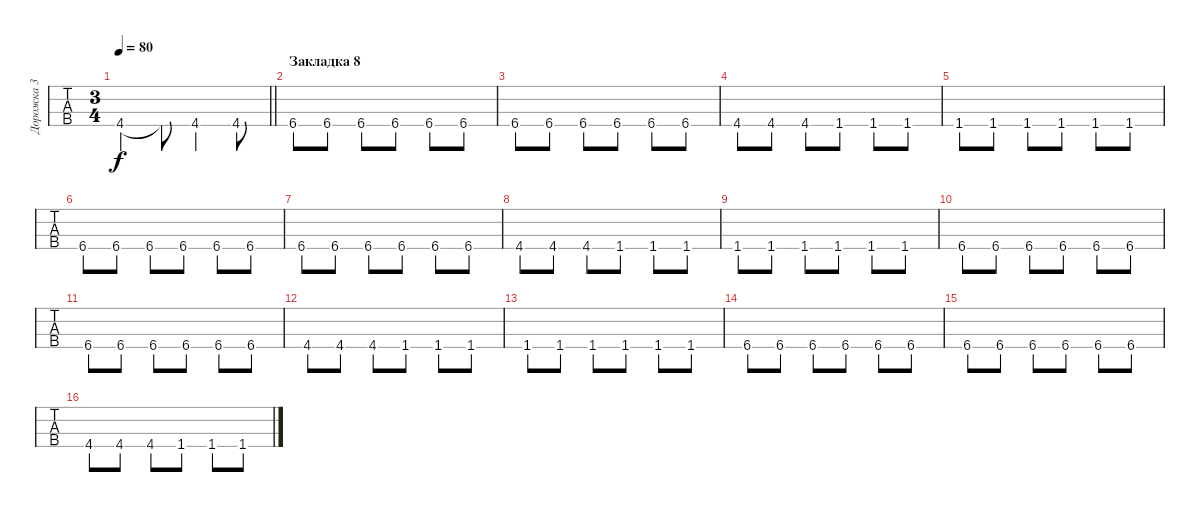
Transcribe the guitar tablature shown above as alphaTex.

\track ("Дорожка 3" "Дорожка 3") {instrument electricbassfinger}
\staff {tabs}
\tuning (Eb2 Bb1 F1 C1) {hide}
\ts (3 4)
\tempo 80
\clef f4
\barLineRight lightlight
\ks f#minor
4.4.4{dy f} 4.4{t}.8 4.4.4 4.4.8 |
\section ("" "Закладка 8")
6.4.8 6.4.8 6.4.8 6.4.8 6.4.8 6.4.8 |
6.4.8 6.4.8 6.4.8 6.4.8 6.4.8 6.4.8 |
4.4.8 4.4.8 4.4.8 1.4.8 1.4.8 1.4.8 |
1.4.8 1.4.8 1.4.8 1.4.8 1.4.8 1.4.8 |
6.4.8 6.4.8 6.4.8 6.4.8 6.4.8 6.4.8 |
6.4.8 6.4.8 6.4.8 6.4.8 6.4.8 6.4.8 |
4.4.8 4.4.8 4.4.8 1.4.8 1.4.8 1.4.8 |
1.4.8 1.4.8 1.4.8 1.4.8 1.4.8 1.4.8 |
6.4.8 6.4.8 6.4.8 6.4.8 6.4.8 6.4.8 |
6.4.8 6.4.8 6.4.8 6.4.8 6.4.8 6.4.8 |
4.4.8 4.4.8 4.4.8 1.4.8 1.4.8 1.4.8 |
1.4.8 1.4.8 1.4.8 1.4.8 1.4.8 1.4.8 |
6.4.8 6.4.8 6.4.8 6.4.8 6.4.8 6.4.8 |
6.4.8 6.4.8 6.4.8 6.4.8 6.4.8 6.4.8 |
4.4.8 4.4.8 4.4.8 1.4.8 1.4.8 1.4.8
